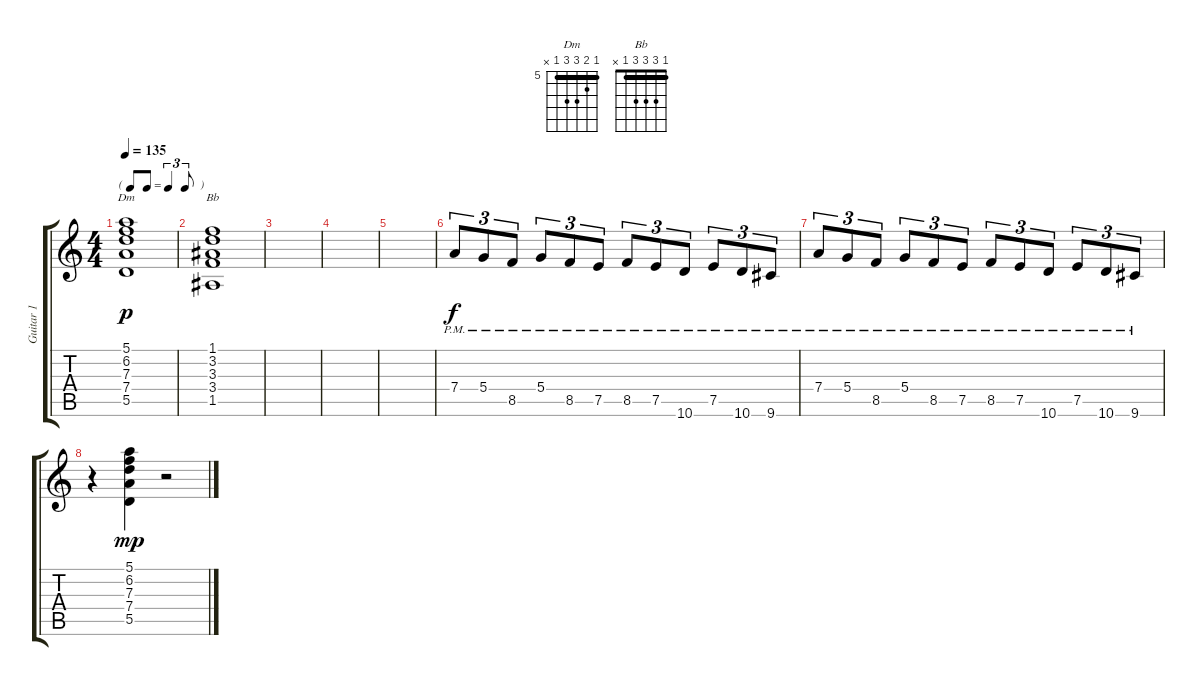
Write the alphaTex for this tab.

\track ("Guitar 1" "Guitar 1") {instrument distortionguitar}
\staff {score tabs}
\tuning (E4 B3 G3 D3 A2 E2) {hide}
\chord ("Dm" 5 6 7 7 5 x) {firstfret 5 barre 5}
\chord ("Bb" 1 3 3 3 1 x) {barre 1}
\ts (4 4)
\tf triplet8th
\tempo 135
\clef g2
\ks c
(5.1 6.2 7.3 7.4 5.5).1{ch "Dm" dy p} |
(1.1 3.2 3.3 3.4 1.5).1{ch "Bb"} |
|
|
|
7.4{pm}.8{tu (3 2) dy f} 5.4{pm}.8{tu (3 2)} 8.5{pm}.8{tu (3 2)} 5.4{pm}.8{tu (3 2)} 8.5{pm}.8{tu (3 2)} 7.5{pm}.8{tu (3 2)} 8.5{pm}.8{tu (3 2)} 7.5{pm}.8{tu (3 2)} 10.6{pm}.8{tu (3 2)} 7.5{pm}.8{tu (3 2)} 10.6{pm}.8{tu (3 2)} 9.6{pm}.8{tu (3 2)} |
7.4{pm}.8{tu (3 2)} 5.4{pm}.8{tu (3 2)} 8.5{pm}.8{tu (3 2)} 5.4{pm}.8{tu (3 2)} 8.5{pm}.8{tu (3 2)} 7.5{pm}.8{tu (3 2)} 8.5{pm}.8{tu (3 2)} 7.5{pm}.8{tu (3 2)} 10.6{pm}.8{tu (3 2)} 7.5{pm}.8{tu (3 2)} 10.6{pm}.8{tu (3 2)} 9.6{pm}.8{tu (3 2)} |
r.4 (5.1 6.2 7.3 7.4 5.5).4{dy mp} r.2
